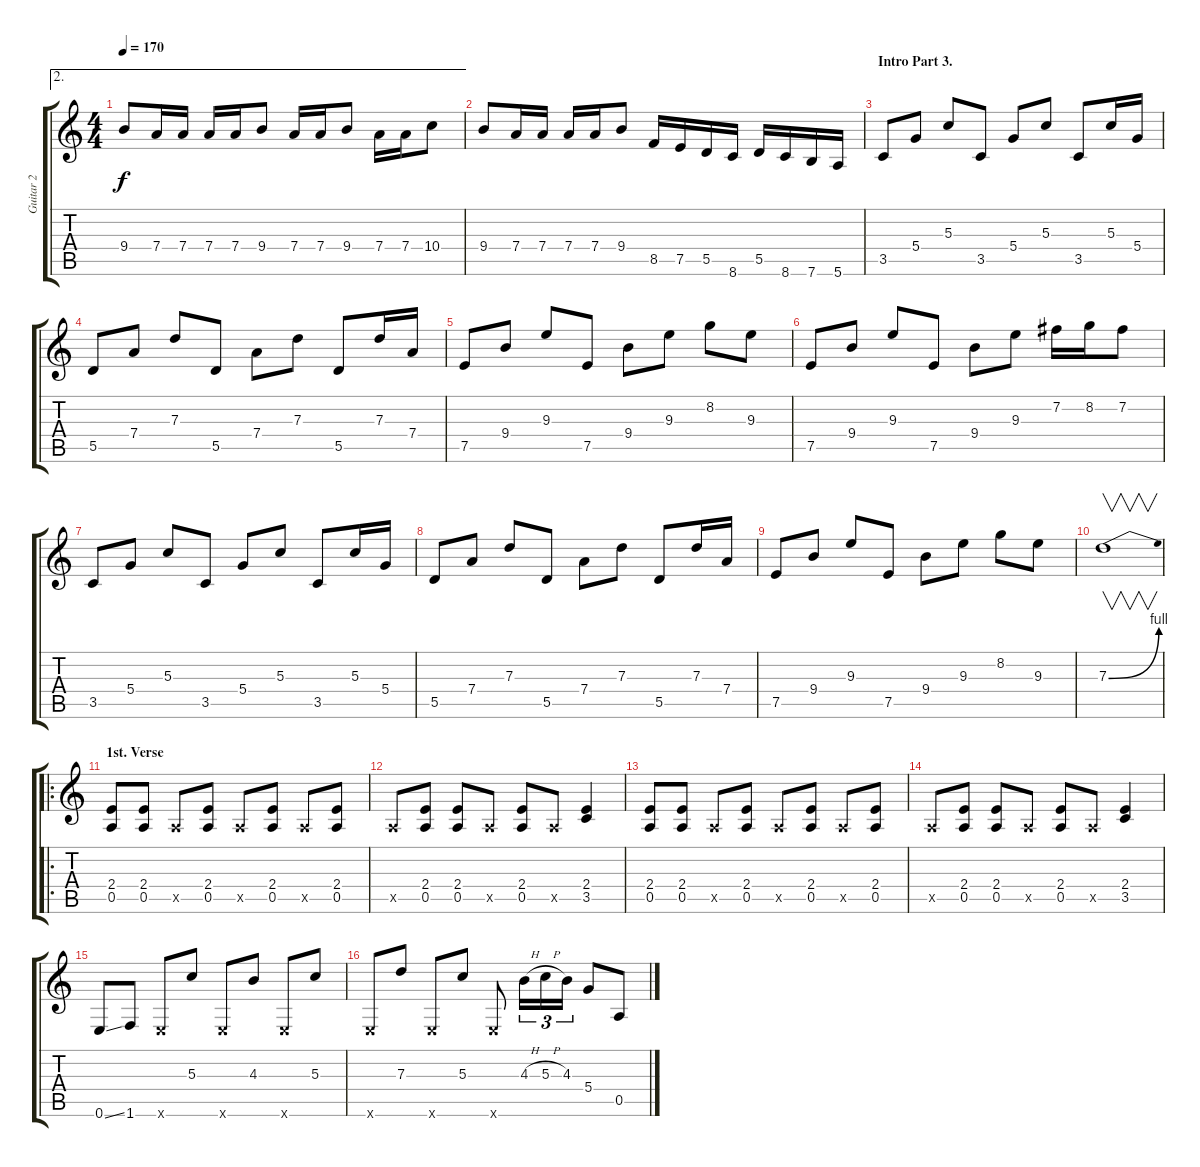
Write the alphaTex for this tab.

\track ("Guitar 2" "Guitar 2") {instrument overdrivenguitar}
\staff {score tabs}
\tuning (E4 B3 G3 D3 A2 E2) {hide}
\ae 2
\ts (4 4)
\tempo 170
\clef g2
\ks c
9.4.8{dy f} 7.4.16 7.4.16 7.4.16 7.4.16 9.4.8 7.4.16 7.4.16 9.4.8 7.4.16 7.4.16 10.4.8 |
9.4.8 7.4.16 7.4.16 7.4.16 7.4.16 9.4.8 8.5.16 7.5.16 5.5.16 8.6.16 5.5.16 8.6.16 7.6.16 5.6.16 |
\section ("" "Intro Part 3.")
3.5.8 5.4.8 5.3.8 3.5.8 5.4.8 5.3.8 3.5.8 5.3.16 5.4.16 |
5.5.8 7.4.8 7.3.8 5.5.8 7.4.8 7.3.8 5.5.8 7.3.16 7.4.16 |
7.5.8 9.4.8 9.3.8 7.5.8 9.4.8 9.3.8 8.2.8 9.3.8 |
7.5.8 9.4.8 9.3.8 7.5.8 9.4.8 9.3.8 7.2.16 8.2.16 7.2.8 |
3.5.8 5.4.8 5.3.8 3.5.8 5.4.8 5.3.8 3.5.8 5.3.16 5.4.16 |
5.5.8 7.4.8 7.3.8 5.5.8 7.4.8 7.3.8 5.5.8 7.3.16 7.4.16 |
7.5.8 9.4.8 9.3.8 7.5.8 9.4.8 9.3.8 8.2.8 9.3.8 |
7.3{be (bend 0 0 60 4)}.1{v} |
\ro
\section ("" "1st. Verse")
(2.4 0.5).8 (2.4 0.5).8 0.5{x}.8 (2.4 0.5).8 0.5{x}.8 (2.4 0.5).8 0.5{x}.8 (2.4 0.5).8 |
0.5{x}.8 (2.4 0.5).8 (2.4 0.5).8 0.5{x}.8 (2.4 0.5).8 0.5{x}.8 (2.4 3.5).4 |
(2.4 0.5).8 (2.4 0.5).8 0.5{x}.8 (2.4 0.5).8 0.5{x}.8 (2.4 0.5).8 0.5{x}.8 (2.4 0.5).8 |
0.5{x}.8 (2.4 0.5).8 (2.4 0.5).8 0.5{x}.8 (2.4 0.5).8 0.5{x}.8 (2.4 3.5).4 |
0.6{ss}.8 1.6.8 0.6{x}.8 5.3.8 0.6{x}.8 4.3.8 0.6{x}.8 5.3.8 |
0.6{x}.8 7.3.8 0.6{x}.8 5.3.8 0.6{x}.8 4.3{h}.16{tu (3 2)} 5.3{h}.16{tu (3 2)} 4.3.16{tu (3 2)} 5.4.8 0.5.8
